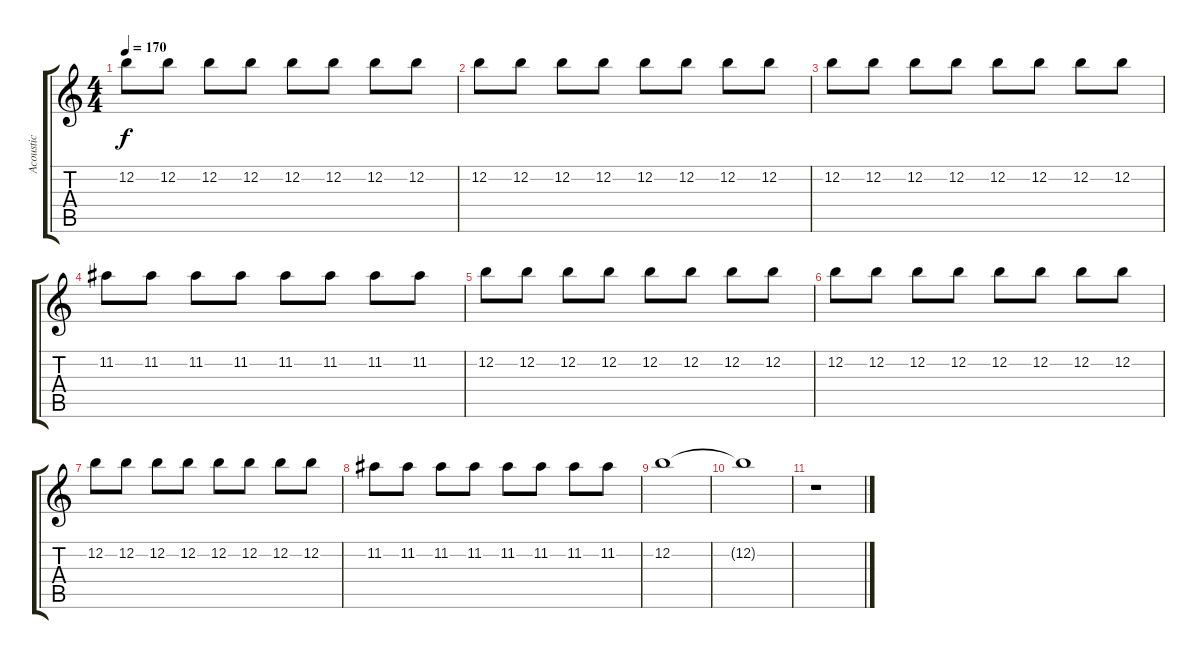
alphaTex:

\track ("Acoustic" "Acoustic") {instrument acousticguitarsteel}
\staff {score tabs}
\tuning (E4 B3 G3 D3 A2 E2) {hide}
\ts (4 4)
\tempo 170
\clef g2
\ks c
12.2.8{dy f} 12.2.8 12.2.8 12.2.8 12.2.8 12.2.8 12.2.8 12.2.8 |
12.2.8 12.2.8 12.2.8 12.2.8 12.2.8 12.2.8 12.2.8 12.2.8 |
12.2.8 12.2.8 12.2.8 12.2.8 12.2.8 12.2.8 12.2.8 12.2.8 |
11.2.8 11.2.8 11.2.8 11.2.8 11.2.8 11.2.8 11.2.8 11.2.8 |
12.2.8 12.2.8 12.2.8 12.2.8 12.2.8 12.2.8 12.2.8 12.2.8 |
12.2.8 12.2.8 12.2.8 12.2.8 12.2.8 12.2.8 12.2.8 12.2.8 |
12.2.8 12.2.8 12.2.8 12.2.8 12.2.8 12.2.8 12.2.8 12.2.8 |
11.2.8 11.2.8 11.2.8 11.2.8 11.2.8 11.2.8 11.2.8 11.2.8 |
12.2.1 |
12.2{t}.1 |
r.1
